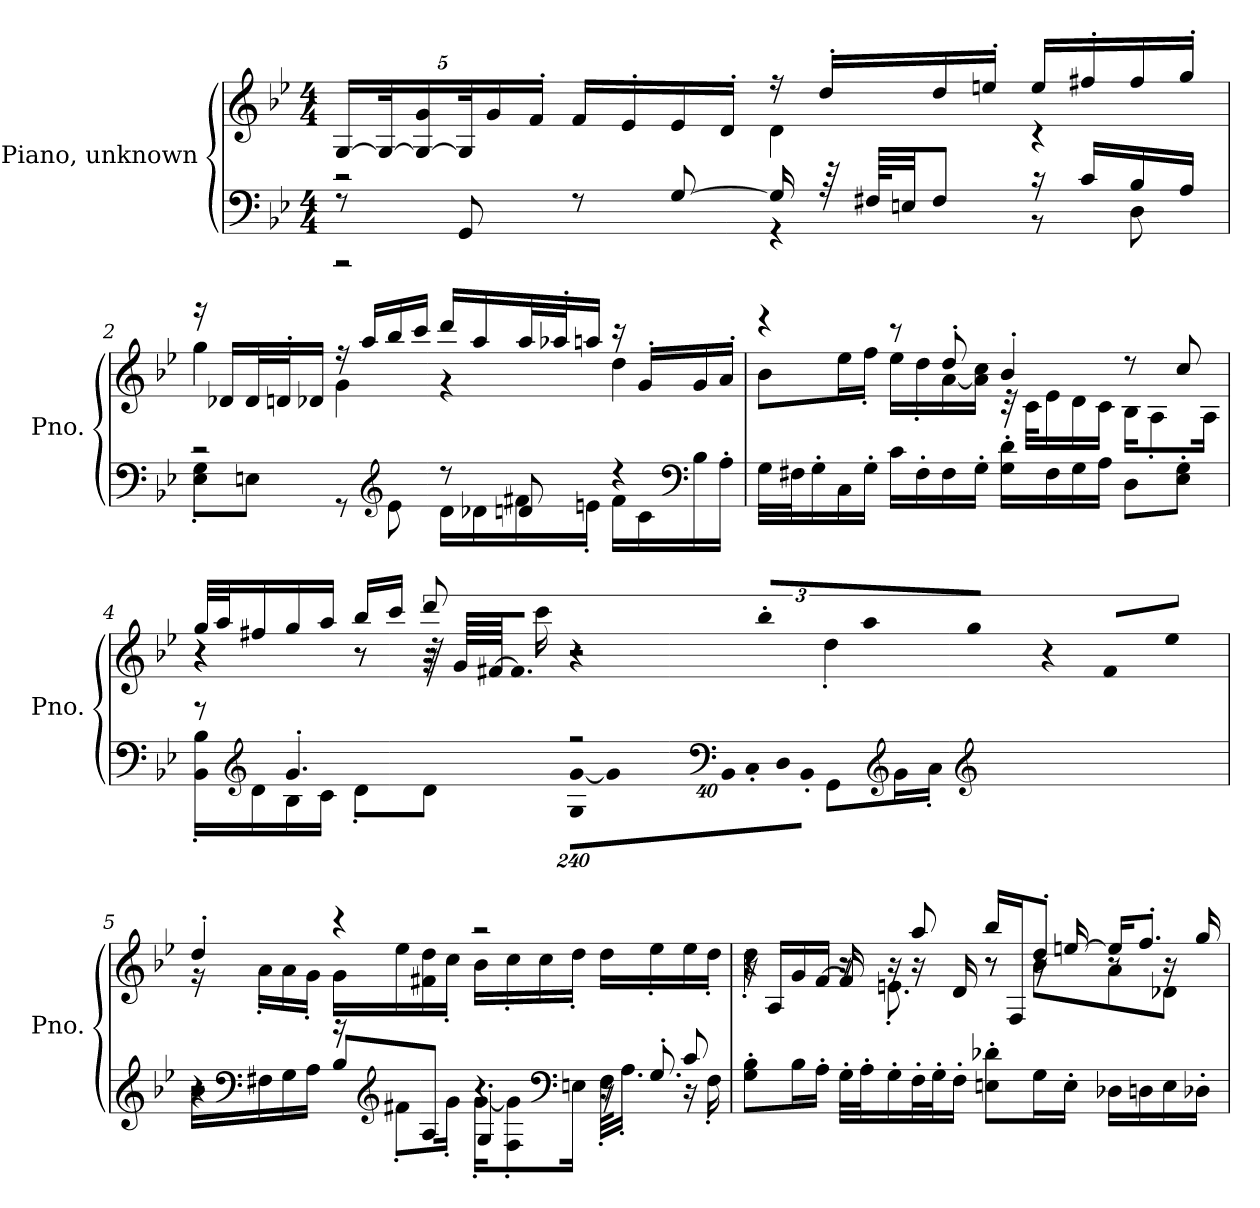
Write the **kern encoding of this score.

**kern	**kern
*part1	*part1
*staff2	*staff1
*I"Piano, unknown	*
*I'Pno.	*
*clefF4	*clefG2
*k[b-e-]	*k[b-e-]
*M4/4	*M4/4
*MM120	*MM120
=1	=1
*^	*
*	*	*Xbrackettup
*	*	*^
8r	2r	[20G/LL	2r
.	.	40G/K_	.
.	.	20G/_ 20g/	.
8GG/	.	40G/K]	.
.	.	20g/	.
.	.	20f'/JJ	.
8r	.	16f/LL	.
.	.	16e-'/	.
[8G/	.	16e-/	.
.	.	16d'/JJ	.
16G/]	4r	16r	4d\
64r	.	16dd'/LL	.
64F#X/KLLL	.	.	.
32En/JJ	.	.	.
8F#/J	.	16dd/	.
.	.	16een'/JJ	.
16r	8r	16ee/LL	4r
16c/LL	.	16ff#X'/	.
16B-/	8D\	16ff#/	.
16A/JJ	.	16gg'/JJ	.
!!LO:LB:g=z	!!
=2	=2	=2	=2
2r	8E-\' 8G\'L	16r	4gg\
.	.	16d-X/LL	.
.	8En\J	32d-/L	.
.	.	32dn'/J	.
.	.	16d-X/JJ	.
.	8r	16r	4g\
.	.	16aa/LL	.
*clefG2	*	*	*
.	8e-\	16bb-/	.
.	.	16ccc/JJ	.
8r	16d\LL	16ddd/LL	4r
.	16d-X\	16aa/	.
8dn/	16f#X\	32aa/L	.
.	.	32aa-X'/J	.
.	16en'\JJ	16aan/JJ	.
4r	16f#\LL	16r	4dd\
.	16c\	16g'/LL	.
*clefF4	*	*	*
.	16B-\	16g/	.
.	16A'\JJ	16a'/JJ	.
*v	*v	*	*
!!LO:LB:g=z	!!
=3	=3	=3
32G\LLL	4r	8b-\L
32F#X\J	.	.
16G'\	.	.
16C\	.	16ee-\L
16G'\JJ	.	16ff'\JJ
16c\LL	8r	16ee-\LL
16F#'\	.	16dd'\
16F#\	8dd'/	[16a\
16G'\JJ	.	16a\] 16cc\JJ
16G\' 16d\'LL	4b-'/	32r
.	.	32c\KLL
16F#\	.	16e-\
16G\	.	16d\
16A\JJ	.	16c\JJ
8D\L	8r	16B-\KL
.	.	8A'\
8E-\' 8G\'J	8cc/	.
.	.	16A\Jk
!!LO:LB:g=z
=4	=4	=4
*^	*	*^
8r	16BB-\' 16B-\'LL	4r	4r	32gg/LLL
.	.	.	.	32aa/J
*clefG2	*	*	*	*
.	16d\	.	.	16ff#X/
4.g'/	16B-\	.	.	16gg/
.	16c\JJ	.	.	16aa/JJ
.	8d'\L	8r	8r	16bb-/LL
.	.	.	.	16ccc/JJ
*	*	*	*	*brackettup
.	8d\J	8ddd/	16r	96r
.	.	.	.	96g/LLLL
.	.	.	.	[96f#X/JJ
.	.	.	.	16.f#/JJ]
.	.	.	16ccc\	.
*	*Xbrackettup	*	*	*
!	!LO:N:vis=16	!	!	!
2r	1920%137G\ [1920%137g\LL	2r	4r	16bb-'/KL
.	.	.	.	8aa/
!	!LO:N:vis=32	!	!	!
.	640%23g\L]	.	.	.
*clefF4	*	*	*	*
!	!LO:N:vis=32	!	!	!
.	640%23BB-\	.	.	.
!	!LO:N:vis=32	!	!	!
.	640%23C'\	.	.	.
!	!LO:N:vis=32	!	!	!
.	640%23D\	.	.	.
.	.	.	.	16gg/Jk
!	!LO:N:vis=32	!	!	!
.	640%23BB-'\JJJ	.	.	.
.	.	.	4dd'\	16r
.	8GG\L	.	.	.
.	.	.	.	16f#/KL
*clefG2	*	*	*	*
.	.	.	.	8ee-/J
.	16g\L	.	.	.
.	16a'\JJ	.	.	.
960ryy	.	960ryy	960ryy	960ryy
*	*	*	*v	*v
!!LO:LB:g=z
=5	=5	=5	=5
*	*^	*	*
2r	16b-\LL	4r	4dd'/	16r
*clefF4	*	*	*	*
.	16F#X\	.	.	16a'\LL
.	16G\	.	.	16a\
.	16A\JJ	.	.	16g'\JJ
.	16r	8B-/L	4r	16g\LL
*clefG2	*	*	*	*
.	8f#X'\L	.	.	16ee-\
.	.	8A/J	.	16f#X\ 16dd\
.	16g'\Jk	.	.	16cc'\JJ
4r	[16g'\KL	4G'/	2r	16b-\LL
.	8F#\' 8g\]'	.	.	16cc'\
.	.	.	.	16cc\
*clefF4	*	*	*	*
.	16En\Jk	.	.	16dd'\JJ
8r	32F#'\KLL	16r	.	16dd\LL
.	16.A'\JJ	.	.	.
.	.	8.G'/	.	16ee-'\
8c/	16r	.	.	16ee-\
.	16F#'\	.	.	16dd'\JJ
*v	*v	*v	*	*
!!LO:LB:g=z
=6	=6	=6
*	*	*^
8G\' 8B-\'L	4r	4dd'\	16r
.	.	.	16A/LL
16B-\L	.	.	16g/
16A'\JJ	.	.	[16f/JJ
32G'\LLL	8r	16r	16f/]
32A'\J	.	.	.
16G'\	.	8.en'\	16r
32F'\L	8aa/	.	16r
32G'\J	.	.	.
16F'\JJ	.	.	16d/
8En\' 8d-X\'L	8r	8r	16bb-/LL
.	.	.	16F/J
16G\L	16r	8b-\L	8dd'/J
16E'\JJ	[16een/	.	.
16D-X\LL	16ee/KL]	8a\	8r
16Dn\	8.ff'/J	.	.
16E\	.	8d-X\J	16r
16D-X'\JJ	.	.	16gg/
*	*v	*v	*v
=	=
*-	*-
